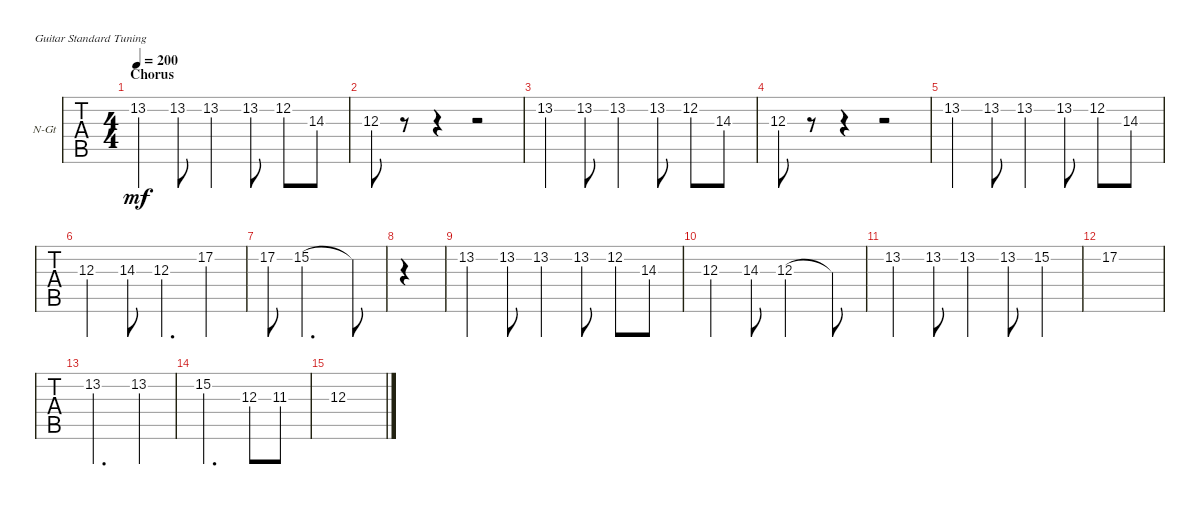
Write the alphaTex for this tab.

\defaultSystemsLayout 4
\bracketExtendMode groupsimilarinstruments
\firstSystemTrackNameOrientation horizontal
\otherSystemsTrackNameOrientation horizontal
\track ("Vocals" "N-Gt") {instrument acousticguitarnylon}
\staff {tabs}
\tuning (E4 B3 G3 D3 A2 E2)
\ts (4 4)
\section ("" "Chorus")
\tempo 200
\clef g2
\ks c
13.2.4{dy mf} 13.2.8 13.2.4 13.2.8 12.2.8 14.3.8 |
12.3.8 r.8 r.4 r.2 |
13.2.4 13.2.8 13.2.4 13.2.8 12.2.8 14.3.8 |
12.3.8 r.8 r.4 r.2 |
13.2.4 13.2.8 13.2.4 13.2.8 12.2.8 14.3.8 |
12.3.4 14.3.8 12.3.4{d} 17.2.4 |
17.2.8 15.2.2{d} 15.2{t}.8 |
|
13.2.4 13.2.8 13.2.4 13.2.8 12.2.8 14.3.8 |
12.3.4 14.3.8 12.3.2 12.3{t}.8 |
13.2.4 13.2.8 13.2.4 13.2.8 15.2.4 |
17.2.1 |
13.2.2{d} 13.2.4 |
15.2.2{d} 12.3.8 11.3.8 |
12.3.1
